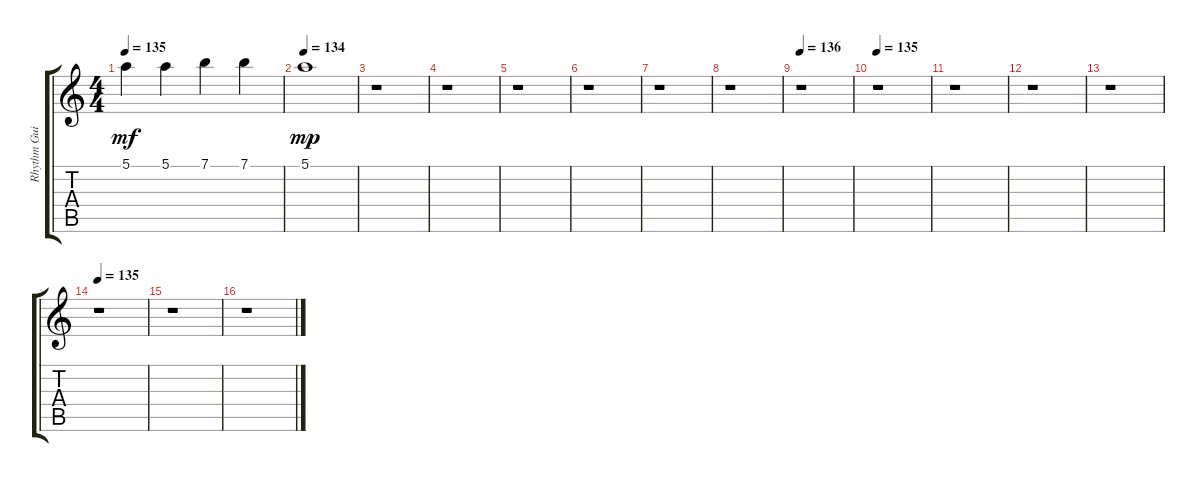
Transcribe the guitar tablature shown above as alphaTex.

\track ("Rhythm Guitar (Center)" "Rhythm Gui") {instrument distortionguitar}
\staff {score tabs}
\tuning (E4 B3 G3 D3 A2 E2) {hide}
\ts (4 4)
\tempo 135
\clef g2
\ks c
5.1.4{dy mf} 5.1.4 7.1.4 7.1.4 |
\tempo 134
5.1.1{dy mp} |
r.1 |
r.1 |
r.1 |
r.1 |
r.1 |
r.1 |
\tempo 136
r.1 |
\tempo 135
r.1 |
r.1 |
r.1 |
r.1 |
\tempo 135
r.1 |
r.1 |
r.1
